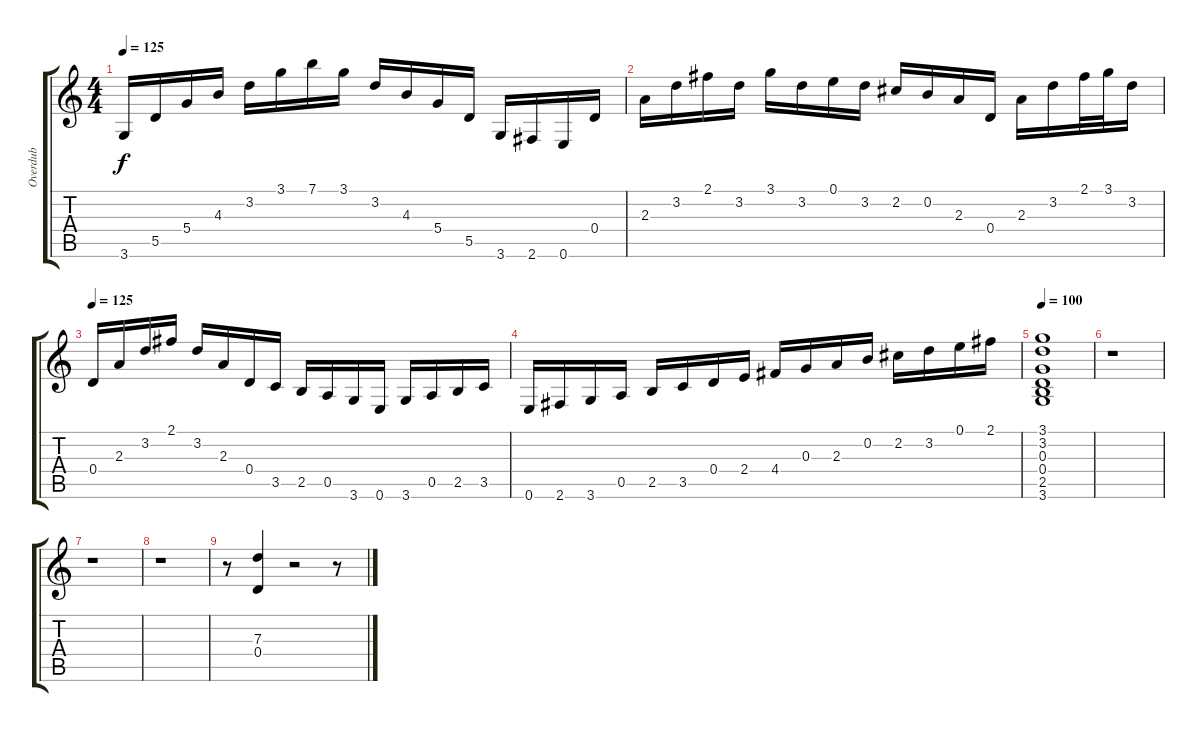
\track ("Overdub" "Overdub") {instrument acousticguitarnylon}
\staff {score tabs}
\tuning (E4 B3 G3 D3 A2 E2) {hide}
\ts (4 4)
\tempo 125
\clef g2
\ks c
3.6.16{dy f} 5.5.16 5.4.16 4.3.16 3.2.16 3.1.16 7.1.16 3.1.16 3.2.16 4.3.16 5.4.16 5.5.16 3.6.16 2.6.16 0.6.16 0.4.16 |
2.3.16 3.2.16 2.1.16 3.2.16 3.1.16 3.2.16 0.1.16 3.2.16 2.2.16 0.2.16 2.3.16 0.4.16 2.3.16 3.2.16 2.1.32 3.1.32 3.2.16 |
\tempo 125
0.4.16 2.3.16 3.2.16 2.1.16 3.2.16 2.3.16 0.4.16 3.5.16 2.5.16 0.5.16 3.6.16 0.6.16 3.6.16 0.5.16 2.5.16 3.5.16 |
0.6.16 2.6.16 3.6.16 0.5.16 2.5.16 3.5.16 0.4.16 2.4.16 4.4.16 0.3.16 2.3.16 0.2.16 2.2.16 3.2.16 0.1.16 2.1.16 |
\tempo 100
(3.1 3.2 0.3 0.4 2.5 3.6).1 |
r.1 |
r.1 |
r.1 |
r.8 (7.3 0.4).4 r.2 r.8
